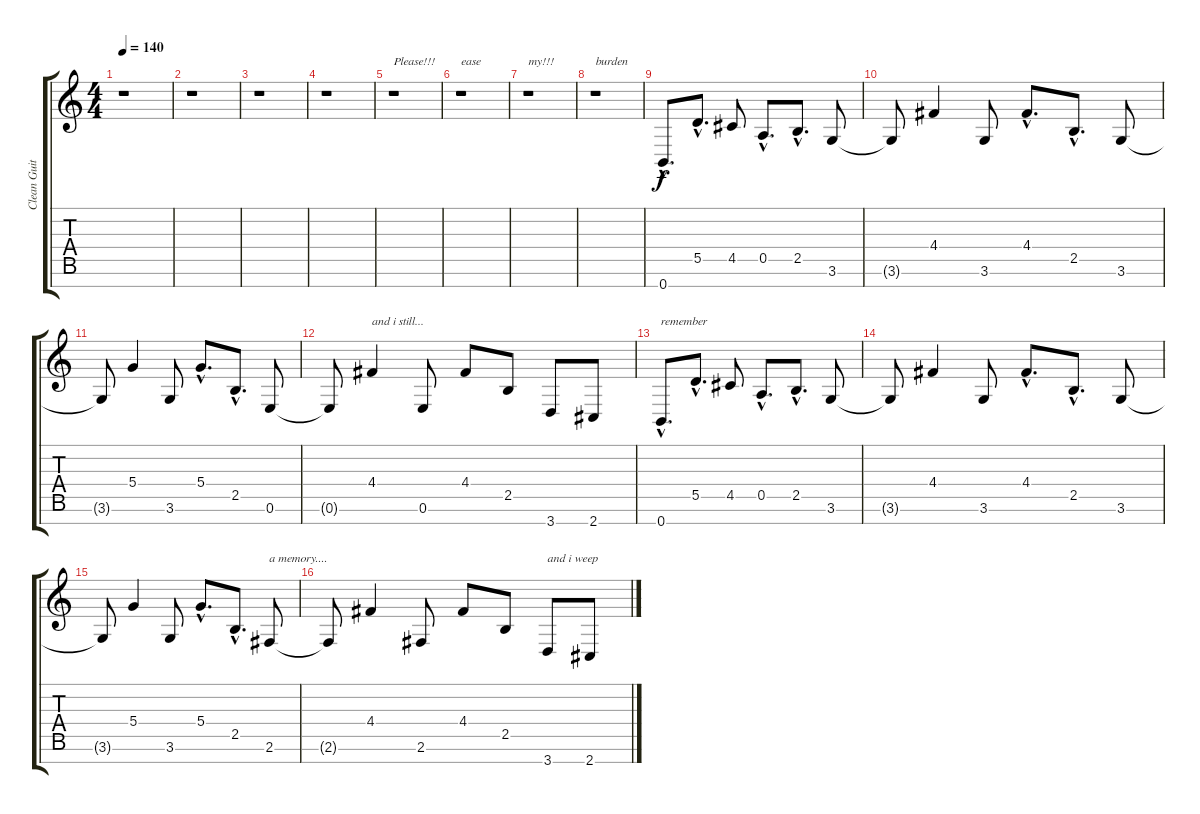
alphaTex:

\track ("Clean Guitar" "Clean Guit") {instrument electricguitarclean}
\staff {score tabs}
\tuning (E4 B3 G3 D3 A2 E2 B1) {hide}
\ts (4 4)
\tempo 140
\clef g2
\ks c
r.1{dy f} |
r.1 |
r.1 |
r.1 |
r.1{txt "Please!!!"} |
r.1{txt "ease"} |
r.1{txt "my!!!"} |
r.1{txt "burden"} |
0.7{hac}.8{d} 5.5{hac}.8{d} 4.5.8 0.5{hac}.8{d} 2.5{hac}.8{d} 3.6.8 |
3.6{t}.8 4.4.4 3.6.8 4.4{hac}.8{d} 2.5{hac}.8{d} 3.6.8 |
3.6{t}.8 5.4.4 3.6.8 5.4{hac}.8{d} 2.5{hac}.8{d} 0.6.8 |
0.6{t}.8 4.4.4{txt "and i still..."} 0.6.8 4.4.8 2.5.8 3.7.8 2.7.8 |
0.7{hac}.8{d txt "remember"} 5.5{hac}.8{d} 4.5.8 0.5{hac}.8{d} 2.5{hac}.8{d} 3.6.8 |
3.6{t}.8 4.4.4 3.6.8 4.4{hac}.8{d} 2.5{hac}.8{d} 3.6.8 |
3.6{t}.8 5.4.4 3.6.8 5.4{hac}.8{d} 2.5{hac}.8{d} 2.6.8{txt "a memory...."} |
2.6{t}.8 4.4.4 2.6.8 4.4.8 2.5.8 3.7.8{txt "and i weep"} 2.7.8
